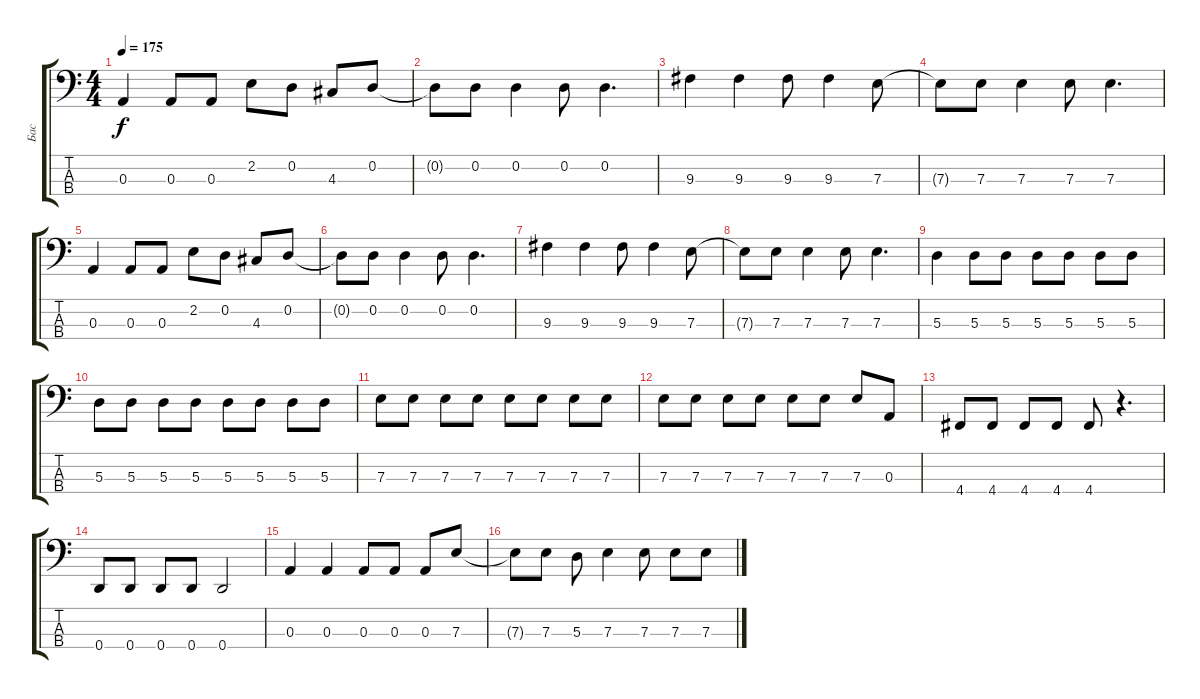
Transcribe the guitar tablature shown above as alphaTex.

\track ("Бас" "Бас") {instrument electricbassfinger}
\staff {score tabs}
\tuning (G2 D2 A1 D1) {hide}
\ts (4 4)
\tempo 175
\clef f4
\ks c
0.3.4{dy f} 0.3.8 0.3.8 2.2.8 0.2.8 4.3.8 0.2.8 |
0.2{t}.8 0.2.8 0.2.4 0.2.8 0.2.4{d} |
9.3.4 9.3.4 9.3.8 9.3.4 7.3.8 |
7.3{t}.8 7.3.8 7.3.4 7.3.8 7.3.4{d} |
0.3.4 0.3.8 0.3.8 2.2.8 0.2.8 4.3.8 0.2.8 |
0.2{t}.8 0.2.8 0.2.4 0.2.8 0.2.4{d} |
9.3.4 9.3.4 9.3.8 9.3.4 7.3.8 |
7.3{t}.8 7.3.8 7.3.4 7.3.8 7.3.4{d} |
5.3.4 5.3.8 5.3.8 5.3.8 5.3.8 5.3.8 5.3.8 |
5.3.8 5.3.8 5.3.8 5.3.8 5.3.8 5.3.8 5.3.8 5.3.8 |
7.3.8 7.3.8 7.3.8 7.3.8 7.3.8 7.3.8 7.3.8 7.3.8 |
7.3.8 7.3.8 7.3.8 7.3.8 7.3.8 7.3.8 7.3.8 0.3.8 |
4.4.8 4.4.8 4.4.8 4.4.8 4.4.8 r.4{d} |
0.4.8 0.4.8 0.4.8 0.4.8 0.4.2 |
0.3.4 0.3.4 0.3.8 0.3.8 0.3.8 7.3.8 |
7.3{t}.8 7.3.8 5.3.8 7.3.4 7.3.8 7.3.8 7.3.8
